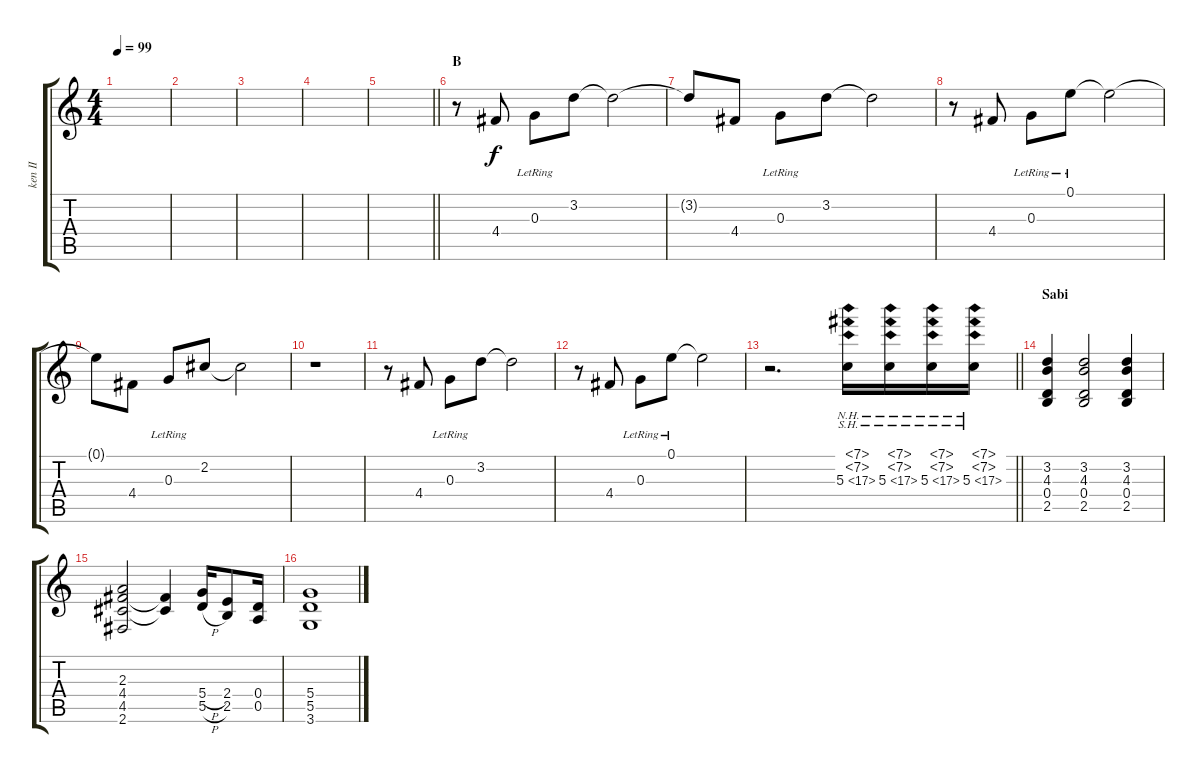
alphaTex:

\track ("ken II" "ken II") {instrument distortionguitar}
\staff {score tabs}
\tuning (E4 B3 G3 D3 A2 E2) {hide}
\ts (4 4)
\tempo 99
\clef g2
\ks c
|
|
|
|
\barLineRight lightlight
|
\section ("" "B")
r.8{instrument electricguitarjazz} 4.4.8 0.3{lr}.8 3.2.8 3.2{t}.2 |
3.2{t}.8 4.4.8 0.3{lr}.8 3.2.8 3.2{t}.2 |
r.8 4.4.8 0.3{lr}.8 0.1{lr}.8 0.1{t}.2 |
0.1{t}.8 4.4.8 0.3{lr}.8 2.2.8 2.2{t}.2 |
r.1 |
r.8 4.4.8 0.3{lr}.8 3.2.8 3.2{t}.2 |
r.8 4.4.8 0.3{lr}.8 0.1{lr}.8 0.1{t}.2 |
\barLineRight lightlight
r.2{d instrument overdrivenguitar} (7.1{nh} 7.2{nh} 5.3{sh 12}).16 (7.1{nh} 7.2{nh} 5.3{sh 12}).16 (7.1{nh} 7.2{nh} 5.3{sh 12}).16 (7.1{nh} 7.2{nh} 5.3{sh 12}).16 |
\section ("" "Sabi")
(3.2 4.3 0.4 2.5).4{instrument distortionguitar} (3.2 4.3 0.4 2.5).2 (3.2 4.3 0.4 2.5).4 |
(2.3 4.4 4.5 2.6).2 (4.4{t} 4.5{t}).4 (5.4{h} 5.5{h}).16 (2.4 2.5).8 (0.4 0.5).16 |
(5.4 5.5 3.6).1
